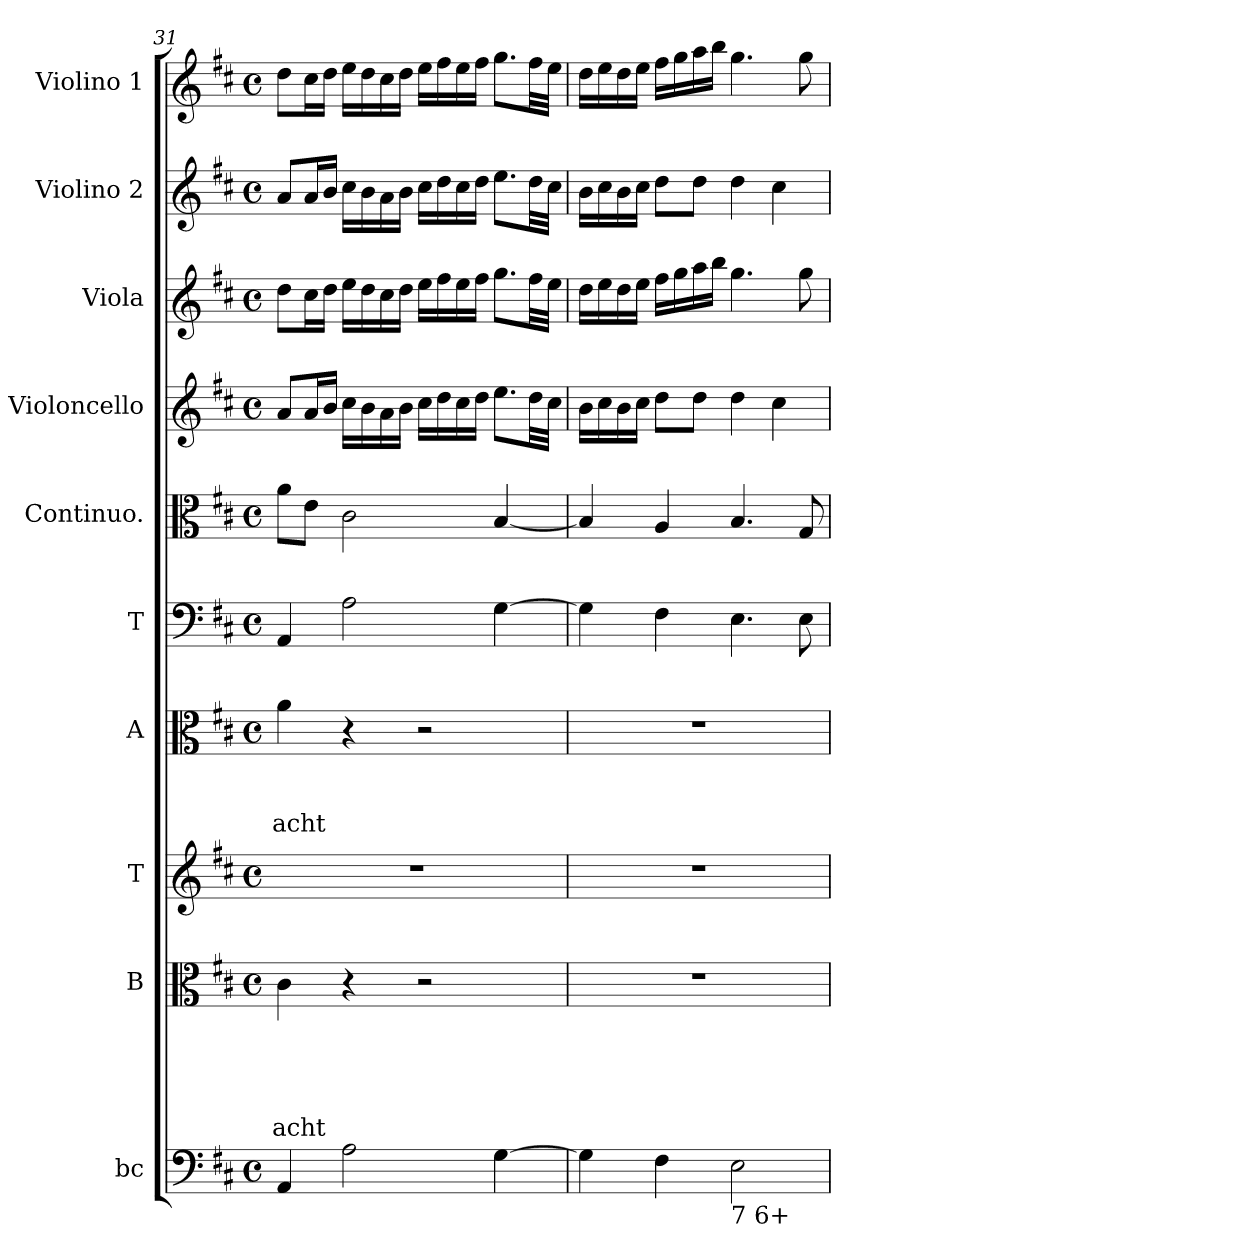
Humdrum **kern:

**kern	**kern	**text	**text	**text	**text	**text	**kern	**kern	**text	**text	**text	**kern	**kern	**kern	**kern	**kern	**kern
*part10	*part9	*part9	*part9	*part9	*part9	*part9	*part8	*part7	*part7	*part7	*part7	*part6	*part5	*part4	*part3	*part2	*part1
*staff10	*staff9	*staff9	*staff9	*staff9	*staff9	*staff9	*staff8	*staff7	*staff7	*staff7	*staff7	*staff6	*staff5	*staff4	*staff3	*staff2	*staff1
*I"bc	*I"B	*	*	*	*	*	*I"T	*I"A	*	*	*	*I"T	*I"Continuo.	*I"Violoncello	*I"Viola	*I"Violino 2	*I"Violino 1
*I'bc	*I'B	*	*	*	*	*	*I'T	*I'A	*	*	*	*	*I'C	*I'vlc	*I'vla	*I'vl2	*I'vl1
!!LO:PB:g=z
*clefF4	*clefC3	*	*	*	*	*	*clefG2	*clefC3	*	*	*	*clefF4	*clefC3	*clefG2	*clefG2	*clefG2	*clefG2
*k[f#c#]	*k[f#c#]	*	*	*	*	*	*k[f#c#]	*k[f#c#]	*	*	*	*k[f#c#]	*k[f#c#]	*k[f#c#]	*k[f#c#]	*k[f#c#]	*k[f#c#]
*D:	*D:	*	*	*	*	*	*D:	*D:	*	*	*	*D:	*D:	*D:	*D:	*D:	*D:
*M4/4	*M4/4	*	*	*	*	*	*M4/4	*M4/4	*	*	*	*M4/4	*M4/4	*M4/4	*M4/4	*M4/4	*M4/4
*met(c)	*met(c)	*	*	*	*	*	*met(c)	*met(c)	*	*	*	*met(c)	*met(c)	*met(c)	*met(c)	*met(c)	*met(c)
=31	=31	=31	=31	=31	=31	=31	=31	=31	=31	=31	=31	=31	=31	=31	=31	=31	=31
!	!	!	!	!	!	!LO:LY:b	!	!	!	!	!LO:LY:b	!	!	!	!	!	!
4AA/	4c#\	.	.	.	.	-acht	1r	4a\	.	.	-acht	4AA/	8a\L	8a/L	8dd\L	8a/L	8dd\L
.	.	.	.	.	.	.	.	.	.	.	.	.	8e\J	16a/L	16cc#\L	16a/L	16cc#\L
.	.	.	.	.	.	.	.	.	.	.	.	.	.	16b/JJ	16dd\JJ	16b/JJ	16dd\JJ
2A\	4r	.	.	.	.	.	.	4r	.	.	.	2A\	2c#\	16cc#\LL	16ee\LL	16cc#\LL	16ee\LL
.	.	.	.	.	.	.	.	.	.	.	.	.	.	16b\	16dd\	16b\	16dd\
.	.	.	.	.	.	.	.	.	.	.	.	.	.	16a\	16cc#\	16a\	16cc#\
.	.	.	.	.	.	.	.	.	.	.	.	.	.	16b\JJ	16dd\JJ	16b\JJ	16dd\JJ
.	2r	.	.	.	.	.	.	2r	.	.	.	.	.	16cc#\LL	16ee\LL	16cc#\LL	16ee\LL
.	.	.	.	.	.	.	.	.	.	.	.	.	.	16dd\	16ff#\	16dd\	16ff#\
.	.	.	.	.	.	.	.	.	.	.	.	.	.	16cc#\	16ee\	16cc#\	16ee\
.	.	.	.	.	.	.	.	.	.	.	.	.	.	16dd\JJ	16ff#\JJ	16dd\JJ	16ff#\JJ
[>4G>\	.	.	.	.	.	.	.	.	.	.	.	[>4G\	[<4B/	8.ee\L	8.gg\L	8.ee\L	8.gg\L
.	.	.	.	.	.	.	.	.	.	.	.	.	.	32dd\LL	32ff#\LL	32dd\LL	32ff#\LL
.	.	.	.	.	.	.	.	.	.	.	.	.	.	32cc#\JJJ	32ee\JJJ	32cc#\JJJ	32ee\JJJ
=32	=32	=32	=32	=32	=32	=32	=32	=32	=32	=32	=32	=32	=32	=32	=32	=32	=32
4G>\]	1r	.	.	.	.	.	1r	1r	.	.	.	4G\]	4B/]	16b\LL	16dd\LL	16b\LL	16dd\LL
.	.	.	.	.	.	.	.	.	.	.	.	.	.	16cc#\	16ee\	16cc#\	16ee\
.	.	.	.	.	.	.	.	.	.	.	.	.	.	16b\	16dd\	16b\	16dd\
.	.	.	.	.	.	.	.	.	.	.	.	.	.	16cc#\JJ	16ee\JJ	16cc#\JJ	16ee\JJ
4F#>\	.	.	.	.	.	.	.	.	.	.	.	4F#\	4A/	8dd\L	16ff#\LL	8dd\L	16ff#\LL
.	.	.	.	.	.	.	.	.	.	.	.	.	.	.	16gg\	.	16gg\
.	.	.	.	.	.	.	.	.	.	.	.	.	.	8dd\J	16aa\	8dd\J	16aa\
.	.	.	.	.	.	.	.	.	.	.	.	.	.	.	16bb\JJ	.	16bb\JJ
!LO:TX:b:t=7 6+	!	!	!	!	!	!	!	!	!	!	!	!	!	!	!	!	!
2E\	.	.	.	.	.	.	.	.	.	.	.	4.E\	4.B/	4dd\	4.gg\	4dd\	4.gg\
.	.	.	.	.	.	.	.	.	.	.	.	.	.	4cc#\	.	4cc#\	.
.	.	.	.	.	.	.	.	.	.	.	.	8E\	8G/	.	8gg\	.	8gg\
=	=	=	=	=	=	=	=	=	=	=	=	=	=	=	=	=	=
*-	*-	*-	*-	*-	*-	*-	*-	*-	*-	*-	*-	*-	*-	*-	*-	*-	*-
